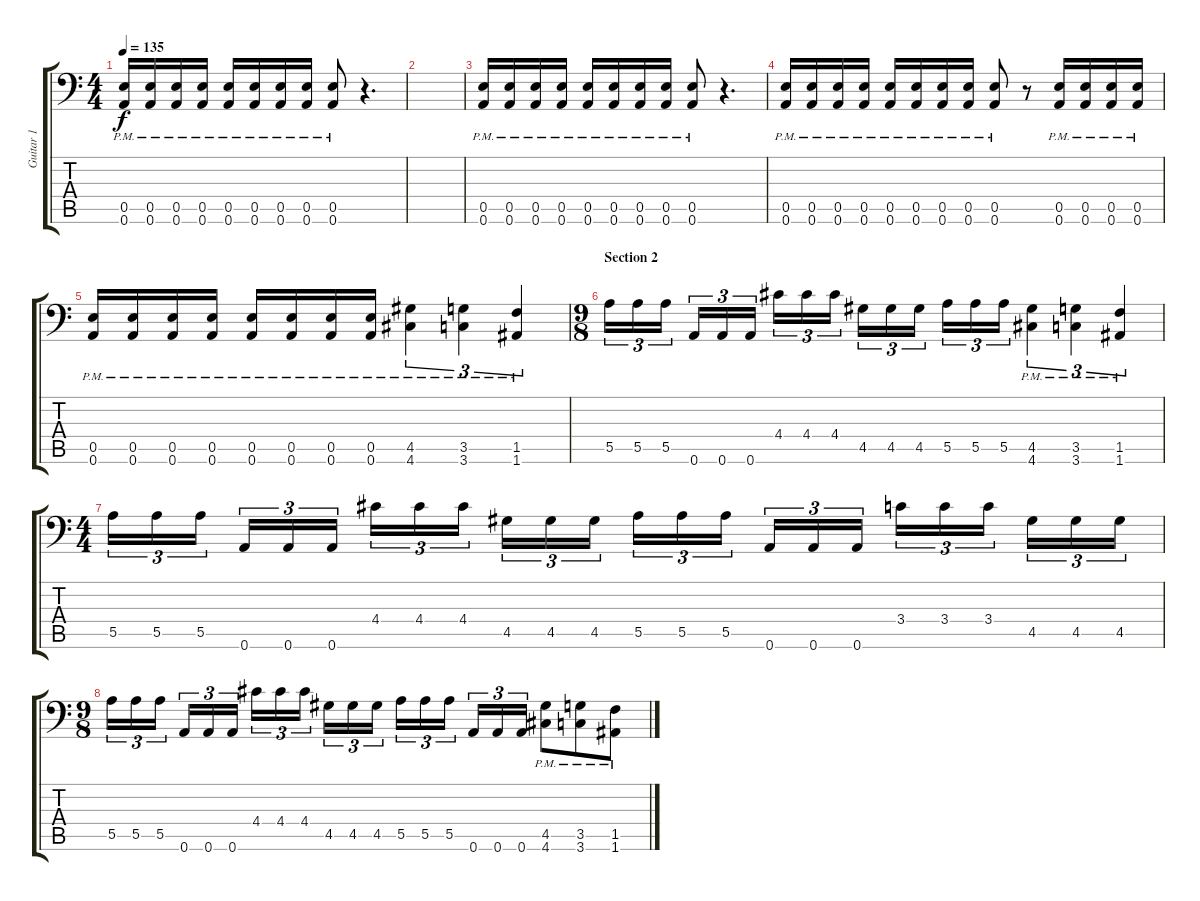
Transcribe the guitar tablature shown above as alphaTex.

\track ("Guitar 1" "Guitar 1") {instrument overdrivenguitar}
\staff {score tabs}
\tuning (B3 Gb3 D3 A2 E2 A1) {hide}
\ts (4 4)
\tempo 135
\clef f4
\ks c
(0.5{pm} 0.6{pm}).16{dy f} (0.5{pm} 0.6{pm}).16 (0.5{pm} 0.6{pm}).16 (0.5{pm} 0.6{pm}).16 (0.5{pm} 0.6{pm}).16 (0.5{pm} 0.6{pm}).16 (0.5{pm} 0.6{pm}).16 (0.5{pm} 0.6{pm}).16 (0.5{pm} 0.6{pm}).8 r.4{d} |
|
(0.5{pm} 0.6{pm}).16 (0.5{pm} 0.6{pm}).16 (0.5{pm} 0.6{pm}).16 (0.5{pm} 0.6{pm}).16 (0.5{pm} 0.6{pm}).16 (0.5{pm} 0.6{pm}).16 (0.5{pm} 0.6{pm}).16 (0.5{pm} 0.6{pm}).16 (0.5{pm} 0.6{pm}).8 r.4{d} |
(0.5{pm} 0.6{pm}).16 (0.5{pm} 0.6{pm}).16 (0.5{pm} 0.6{pm}).16 (0.5{pm} 0.6{pm}).16 (0.5{pm} 0.6{pm}).16 (0.5{pm} 0.6{pm}).16 (0.5{pm} 0.6{pm}).16 (0.5{pm} 0.6{pm}).16 (0.5{pm} 0.6{pm}).8 r.8 (0.5{pm} 0.6{pm}).16 (0.5{pm} 0.6{pm}).16 (0.5{pm} 0.6{pm}).16 (0.5{pm} 0.6{pm}).16 |
(0.5{pm} 0.6{pm}).16 (0.5{pm} 0.6{pm}).16 (0.5{pm} 0.6{pm}).16 (0.5{pm} 0.6{pm}).16 (0.5{pm} 0.6{pm}).16 (0.5{pm} 0.6{pm}).16 (0.5{pm} 0.6{pm}).16 (0.5{pm} 0.6{pm}).16 (4.5{pm} 4.6{pm}).4{tu (3 2)} (3.5{pm} 3.6{pm}).4{tu (3 2)} (1.5{pm} 1.6{pm}).4{tu (3 2)} |
\ts (9 8)
\section ("" "Section 2")
5.5.16{tu (3 2)} 5.5.16{tu (3 2)} 5.5.16{tu (3 2)} 0.6.16{tu (3 2)} 0.6.16{tu (3 2)} 0.6.16{tu (3 2)} 4.4.16{tu (3 2)} 4.4.16{tu (3 2)} 4.4.16{tu (3 2)} 4.5.16{tu (3 2)} 4.5.16{tu (3 2)} 4.5.16{tu (3 2)} 5.5.16{tu (3 2)} 5.5.16{tu (3 2)} 5.5.16{tu (3 2)} (4.5{pm} 4.6{pm}).4{tu (3 2)} (3.5{pm} 3.6{pm}).4{tu (3 2)} (1.5{pm} 1.6{pm}).4{tu (3 2)} |
\ts (4 4)
5.5.16{tu (3 2)} 5.5.16{tu (3 2)} 5.5.16{tu (3 2)} 0.6.16{tu (3 2)} 0.6.16{tu (3 2)} 0.6.16{tu (3 2)} 4.4.16{tu (3 2)} 4.4.16{tu (3 2)} 4.4.16{tu (3 2)} 4.5.16{tu (3 2)} 4.5.16{tu (3 2)} 4.5.16{tu (3 2)} 5.5.16{tu (3 2)} 5.5.16{tu (3 2)} 5.5.16{tu (3 2)} 0.6.16{tu (3 2)} 0.6.16{tu (3 2)} 0.6.16{tu (3 2)} 3.4.16{tu (3 2)} 3.4.16{tu (3 2)} 3.4.16{tu (3 2)} 4.5.16{tu (3 2)} 4.5.16{tu (3 2)} 4.5.16{tu (3 2)} |
\ts (9 8)
5.5.16{tu (3 2)} 5.5.16{tu (3 2)} 5.5.16{tu (3 2)} 0.6.16{tu (3 2)} 0.6.16{tu (3 2)} 0.6.16{tu (3 2)} 4.4.16{tu (3 2)} 4.4.16{tu (3 2)} 4.4.16{tu (3 2)} 4.5.16{tu (3 2)} 4.5.16{tu (3 2)} 4.5.16{tu (3 2)} 5.5.16{tu (3 2)} 5.5.16{tu (3 2)} 5.5.16{tu (3 2)} 0.6.16{tu (3 2)} 0.6.16{tu (3 2)} 0.6.16{tu (3 2)} (4.5{pm} 4.6{pm}).8 (3.5{pm} 3.6{pm}).8 (1.5{pm} 1.6{pm}).8
